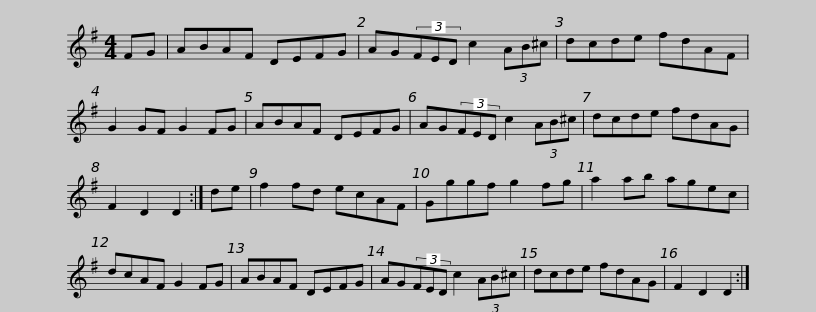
X:1
L:1/8
M:4/4
I:linebreak $
K:G
V:1 treble
V:1
 FG | ABAF DEFG | AG(3FED c2 (3AB^c | dcde fdAF | G2 GF G2 FG | %5
 ABAF DEFG |$ AG(3FED c2 (3AB^c | dcde fdAG | F2 D2 D2 :| de | %10
 f2 fd ecAF | Gggf g2 fg |$ a2 ab agec | dcAF G2 FG | ABAF DEFG | %15
 AG(3FED c2 (3AB^c | dcde fdAG | F2 D2 D2 :| %18
